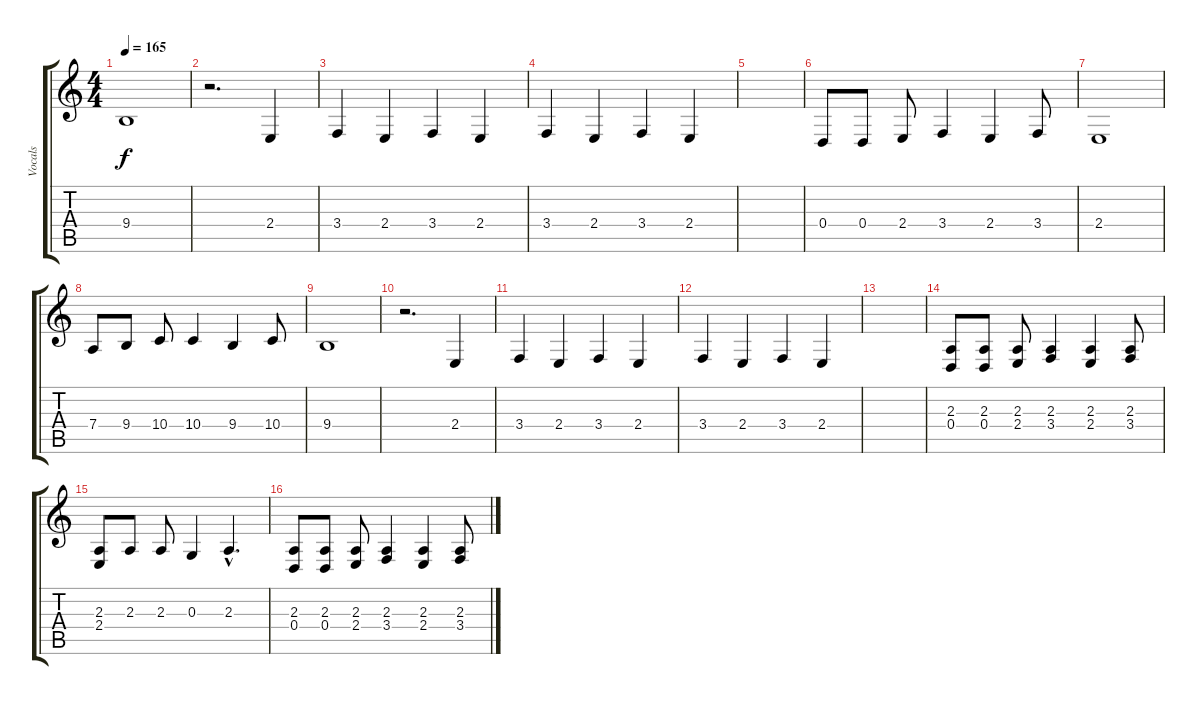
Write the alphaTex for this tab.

\track ("Vocals" "Vocals") {instrument clarinet}
\staff {score tabs}
\tuning (E4 B3 G3 D3 A2 E2) {hide}
\ts (4 4)
\tempo 165
\clef g2
\ks c
9.4.1{dy f} |
r.2{d} 2.4.4 |
3.4.4 2.4.4 3.4.4 2.4.4 |
3.4.4 2.4.4 3.4.4 2.4.4 |
|
0.4.8 0.4.8 2.4.8 3.4.4 2.4.4 3.4.8 |
2.4.1 |
7.4.8 9.4.8 10.4.8 10.4.4 9.4.4 10.4.8 |
9.4.1 |
r.2{d} 2.4.4 |
3.4.4 2.4.4 3.4.4 2.4.4 |
3.4.4 2.4.4 3.4.4 2.4.4 |
|
(2.3 0.4).8 (2.3 0.4).8 (2.3 2.4).8 (2.3 3.4).4 (2.3 2.4).4 (2.3 3.4).8 |
(2.3 2.4).8 2.3.8 2.3.8 0.3.4 2.3{hac}.4{d} |
(2.3 0.4).8 (2.3 0.4).8 (2.3 2.4).8 (2.3 3.4).4 (2.3 2.4).4 (2.3 3.4).8
